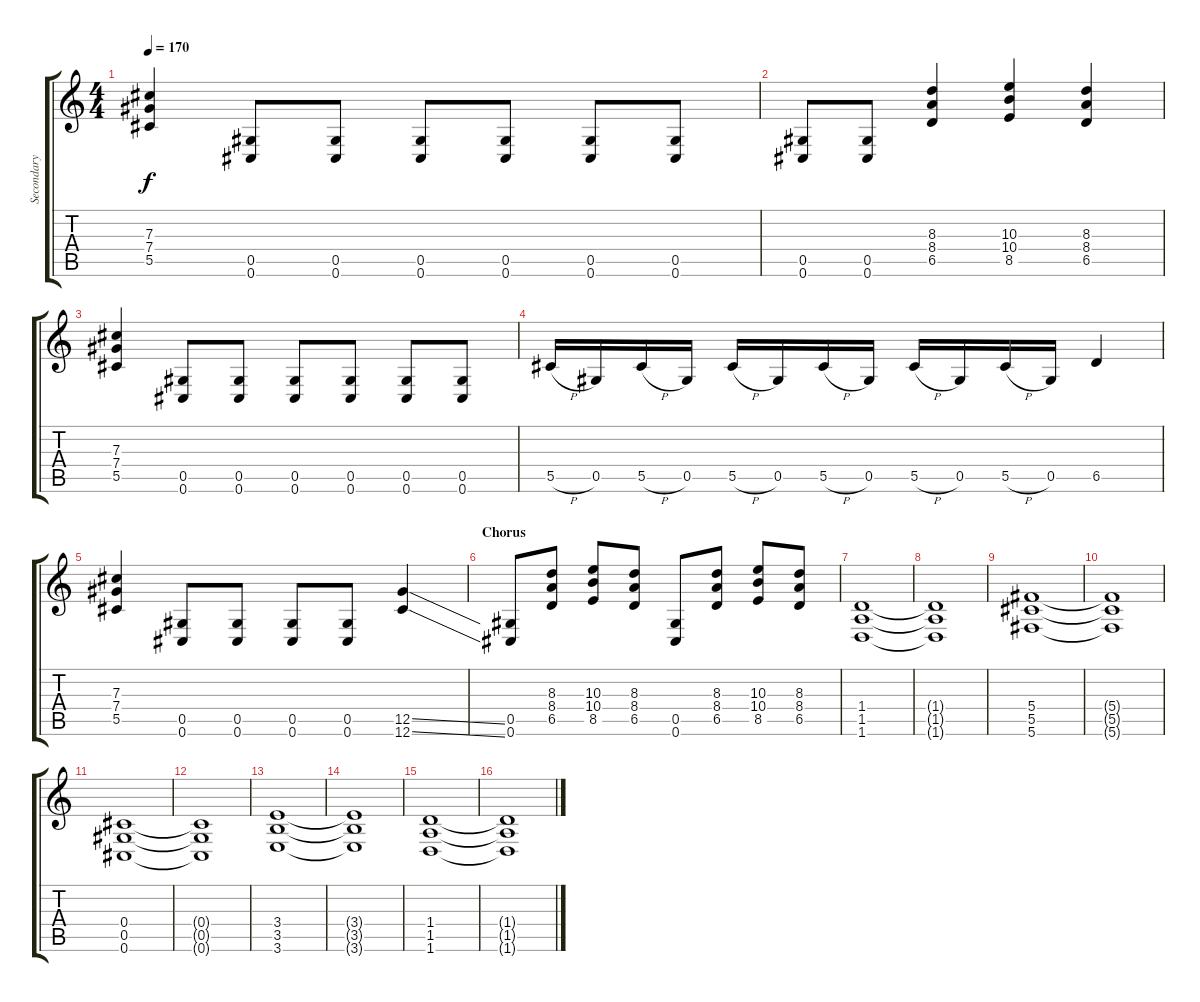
\track ("Secondary guitar" "Secondary ") {instrument distortionguitar}
\staff {score tabs}
\tuning (Eb4 Bb3 Gb3 Db3 Ab2 Db2) {hide}
\ts (4 4)
\tempo 170
\clef g2
\ks c
(7.3 7.4 5.5).4{dy f} (0.5 0.6).8 (0.5 0.6).8 (0.5 0.6).8 (0.5 0.6).8 (0.5 0.6).8 (0.5 0.6).8 |
(0.5 0.6).8 (0.5 0.6).8 (8.3 8.4 6.5).4 (10.3 10.4 8.5).4 (8.3 8.4 6.5).4 |
(7.3 7.4 5.5).4 (0.5 0.6).8 (0.5 0.6).8 (0.5 0.6).8 (0.5 0.6).8 (0.5 0.6).8 (0.5 0.6).8 |
5.5{h}.16 0.5.16 5.5{h}.16 0.5.16 5.5{h}.16 0.5.16 5.5{h}.16 0.5.16 5.5{h}.16 0.5.16 5.5{h}.16 0.5.16 6.5.4 |
(7.3 7.4 5.5).4 (0.5 0.6).8 (0.5 0.6).8 (0.5 0.6).8 (0.5 0.6).8 (12.5{ss} 12.6{ss}).4 |
\section ("" "Chorus")
(0.5 0.6).8 (8.3 8.4 6.5).8 (10.3 10.4 8.5).8 (8.3 8.4 6.5).8 (0.5 0.6).8 (8.3 8.4 6.5).8 (10.3 10.4 8.5).8 (8.3 8.4 6.5).8 |
(1.4 1.5 1.6).1{instrument distortionguitar} |
(1.4{t} 1.5{t} 1.6{t}).1 |
(5.4 5.5 5.6).1 |
(5.4{t} 5.5{t} 5.6{t}).1 |
(0.4 0.5 0.6).1 |
(0.4{t} 0.5{t} 0.6{t}).1 |
(3.4 3.5 3.6).1 |
(3.4{t} 3.5{t} 3.6{t}).1 |
(1.4 1.5 1.6).1{instrument distortionguitar} |
(1.4{t} 1.5{t} 1.6{t}).1
